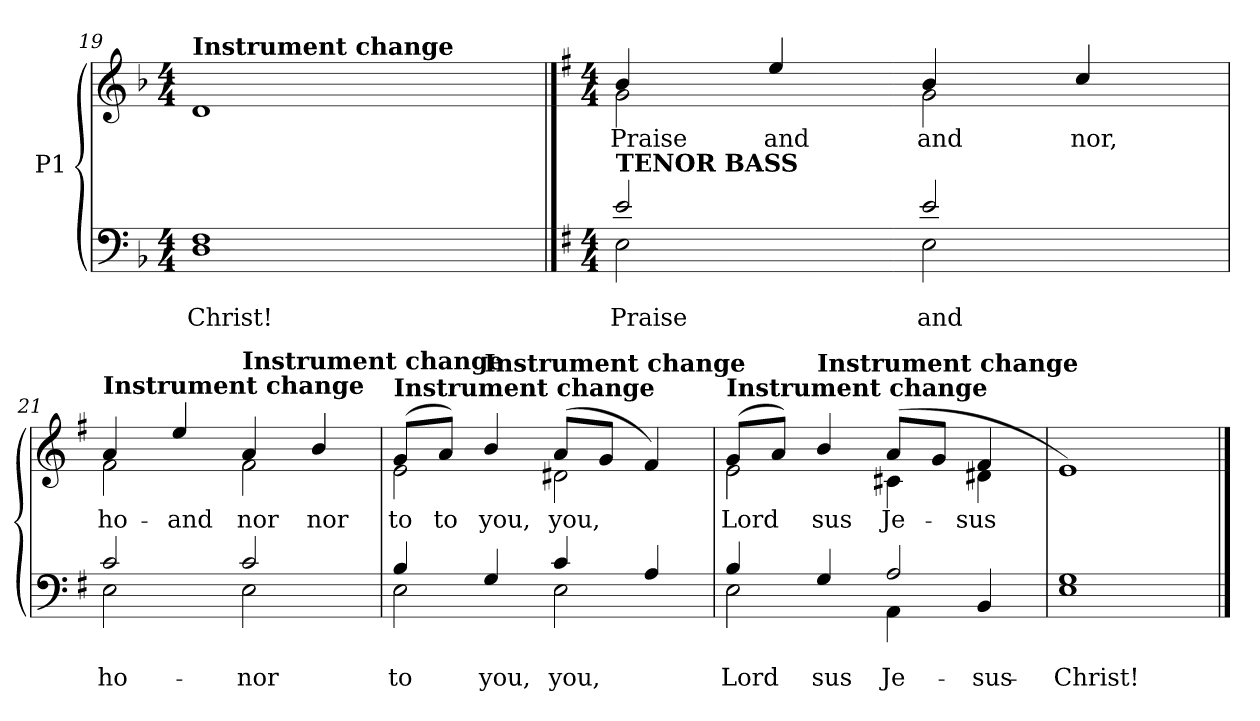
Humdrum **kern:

**kern	**text	**text	**kern	**text
*part1	*part1	*part1	*part1	*part1
*staff2	*staff2	*staff2	*staff1	*staff1
*I"P1	*	*	*	*
*clefF4	*	*	*clefG2	*
*k[b-]	*	*	*k[b-]	*
*F:	*	*	*F:	*
*M4/4	*	*	*M4/4	*
=19	=19	=19	=19	=19
*^	*	*	*	*
!	!	!	!	!LO:TX:a:B:t=Instrument change	!
!	!	!	!LO:LY:b	!	!
1F	1D	.	Christ!	1d	.
!!LO:LB:g=z
==20	==20	==20	==20	==20	==20
*k[f#]	*	*	*	*k[f#]	*
*G:	*	*	*	*G:	*
*M4/4	*	*	*	*M4/4	*
*	*	*	*	*MM80	*
!	!	!	!	!LO:TX:a:B:t=Andante	!
!	!	!	!	!LO:TX:a:B:t=SOPRANO    ALTO	!
!LO:TX:a:B:t=TENOR  BASS	!	!	!	!	!
!	!	!	!LO:LY:b	!	!
!	!	!	!LO:LY:b	!	!LO:LY:b
*	*	*	*	*^	*
!	!	!	!	!	!	!LO:LY:b
2e/	2E\	.	Praise	4b/	2g\	Praise
!	!	!	!	!	!	!LO:LY:b
.	.	.	.	4ee/	.	and
!	!	!	!LO:LY:b	!	!	!
!	!	!	!LO:LY:b	!	!	!LO:LY:b
!	!	!	!	!	!	!LO:LY:b
2e/	2E\	.	and	4b/	2g\	-and
!	!	!	!	!	!	!LO:LY:b
.	.	.	.	4cc/	.	nor,
=21	=21	=21	=21	=21	=21	=21
!	!	!	!	!LO:TX:a:B:t=Instrument change	!	!
!	!	!	!LO:LY:b	!	!	!
!	!	!	!LO:LY:b	!	!	!LO:LY:b
!	!	!	!	!	!	!LO:LY:b
2c/	2E\	.	-ho-	4a/	2f#\	ho-
!	!	!	!	!	!	!LO:LY:b
.	.	.	.	4ee/	.	-and
!	!	!	!	!LO:TX:a:B:t=Instrument change	!	!
!	!	!	!LO:LY:b	!	!	!
!	!	!	!LO:LY:b	!	!	!LO:LY:b
!	!	!	!	!	!	!LO:LY:b
2c/	2E\	.	nor	4a/	2f#\	-nor
!	!	!	!	!	!	!LO:LY:b
.	.	.	.	4b/	.	nor
=22	=22	=22	=22	=22	=22	=22
!	!	!	!	!LO:TX:a:B:t=Instrument change	!	!
!	!	!	!LO:LY:b	!	!	!
!	!	!	!LO:LY:b	!	!	!LO:LY:b
4B/	2E\	.	to	(>8g/L	2e\	to
!	!	!	!	!	!	!LO:LY:b
.	.	.	.	8a/J)	.	to
!	!	!	!	!LO:TX:a:B:t=Instrument change	!	!
!	!	!	!LO:LY:b	!	!	!LO:LY:b
4G/	.	.	you,	4b/	.	you,
!	!	!	!LO:LY:b	!	!	!
!	!	!	!LO:LY:b	!	!	!LO:LY:b
!	!	!	!	!	!	!LO:LY:b
4c/	2E\	.	you,	(>8a/L	2d#X\	you,
.	.	.	.	8g/J	.	.
4A/	.	.	.	4f#/)	.	.
=23	=23	=23	=23	=23	=23	=23
!	!	!	!	!LO:TX:a:B:t=Instrument change	!	!
!	!	!	!LO:LY:b	!	!	!
!	!	!	!LO:LY:b	!	!	!LO:LY:b
!	!	!	!	!	!	!LO:LY:b
4B/	2E\	.	-Lord	(>8g/L	2e\	-Lord
.	.	.	.	8a/J)	.	.
!	!	!	!	!LO:TX:a:B:t=Instrument change	!	!
!	!	!	!LO:LY:b	!	!	!LO:LY:b
4G/	.	.	sus	4b/	.	sus
!	!	!	!LO:LY:b	!	!	!
!	!	!	!LO:LY:b	!	!	!LO:LY:b
!	!	!	!	!	!	!LO:LY:b
2A/	4AA\	.	Je-	(>8a/L	4c#X\	Je-
.	.	.	.	8g/J	.	.
!	!	!	!LO:LY:b	!	!	!LO:LY:b
.	4BB/	.	-sus	4f#/	4d#X\	-sus
=24	=24	=24	=24	=24	=24	=24
!	!	!	!	!LO:TX:a:B:t=Instrument change	!	!
!	!	!	!LO:LY:b	!	!	!
*	*	*	*	*v	*v	*
1G	1E	.	Christ!	1e)	.
*v	*v	*	*	*	*
==	==	==	==	==
*-	*-	*-	*-	*-
